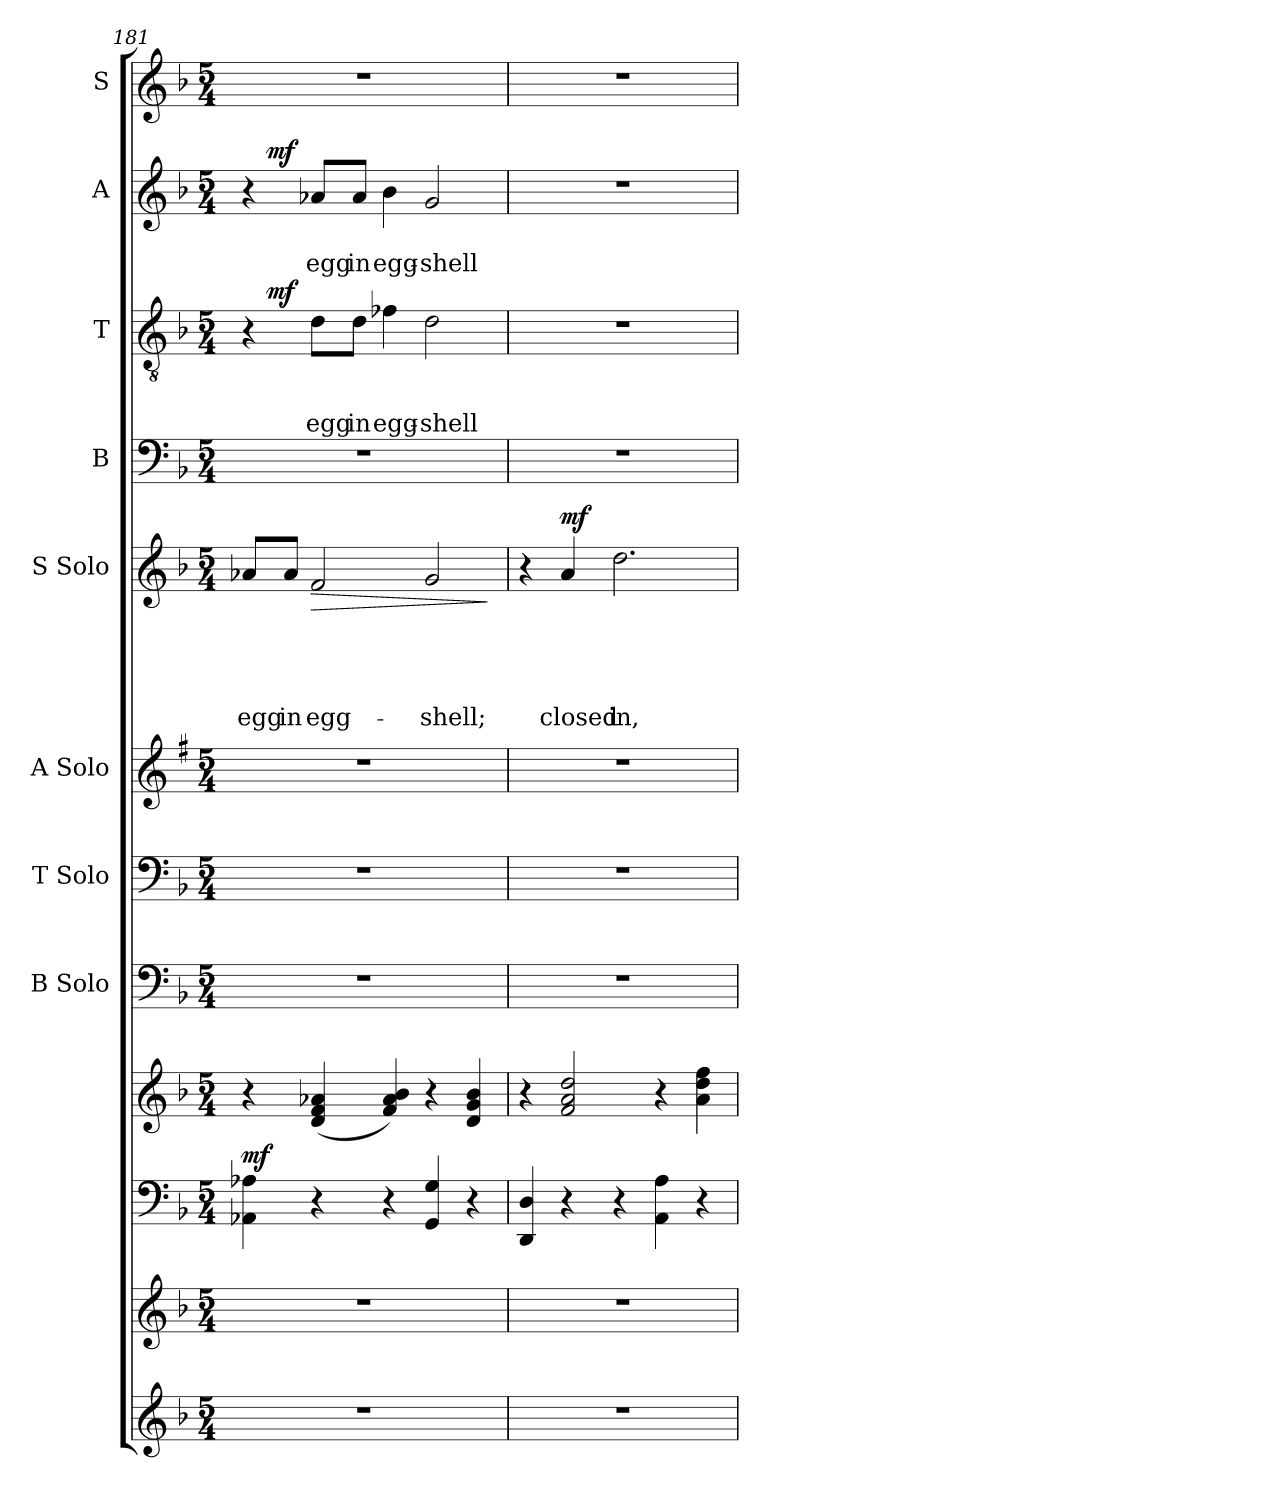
**kern	**kern	**kern	**dynam	**kern	**kern	**kern	**kern	**kern	**text	**text	**text	**text	**text	**dynam	**kern	**kern	**text	**text	**text	**dynam	**kern	**text	**text	**dynam	**kern
*part12	*part11	*part10	*part10	*part9	*part8	*part7	*part6	*part5	*part5	*part5	*part5	*part5	*part5	*part5	*part4	*part3	*part3	*part3	*part3	*part3	*part2	*part2	*part2	*part2	*part1
*staff12	*staff11	*staff10	*staff10	*staff9	*staff8	*staff7	*staff6	*staff5	*staff5	*staff5	*staff5	*staff5	*staff5	*staff5	*staff4	*staff3	*staff3	*staff3	*staff3	*staff3	*staff2	*staff2	*staff2	*staff2	*staff1
*	*	*	*	*	*I"B Solo	*I"T Solo	*I"A Solo	*I"S Solo	*	*	*	*	*	*	*I"B	*I"T	*	*	*	*	*I"A	*	*	*	*I"S
*clefG2	*clefG2	*clefF4	*	*clefG2	*clefF4	*clefF4	*clefG2	*clefG2	*	*	*	*	*	*	*clefF4	*clefGv2	*	*	*	*	*clefG2	*	*	*	*clefG2
*k[b-]	*k[b-]	*k[b-]	*	*k[b-]	*k[b-]	*k[b-]	*k[f#]	*k[b-]	*	*	*	*	*	*	*k[b-]	*k[b-]	*	*	*	*	*k[b-]	*	*	*	*k[b-]
*F:	*F:	*F:	*	*F:	*F:	*F:	*G:	*F:	*	*	*	*	*	*	*F:	*F:	*	*	*	*	*F:	*	*	*	*F:
*M5/4	*M5/4	*M5/4	*	*M5/4	*M5/4	*M5/4	*M5/4	*M5/4	*	*	*	*	*	*	*M5/4	*M5/4	*	*	*	*	*M5/4	*	*	*	*M5/4
=181	=181	=181	=181	=181	=181	=181	=181	=181	=181	=181	=181	=181	=181	=181	=181	=181	=181	=181	=181	=181	=181	=181	=181	=181	=181
!	!	!	!LO:DY:a	!	!	!	!	!	!	!	!	!	!LO:LY:b	!	!LO:N:vis=1	!	!	!	!	!	!	!	!	!	!LO:N:vis=1
*	*	*	*	*	*	*	*	*	*	*	*	*	*	*	*	*^	*	*	*	*	*^	*	*	*	*
4%5r	4%5r	4AA-X\ 4A-X\	mf	4r	4%5r	4%5r	4%5r	8a-X/L	.	.	.	.	egg	.	4%5r	4r	12ryy	.	.	.	.	4r	12ryy	.	.	.	4%5r
!	!	!	!	!	!	!	!	!	!	!	!	!	!	!	!	!	!	!	!	!	!LO:DY:a	!	!	!	!	!LO:DY:a	!
.	.	.	.	.	.	.	.	.	.	.	.	.	.	.	.	.	3%2ryy	.	.	.	mf	.	3%2ryy	.	.	mf	.
!	!	!	!	!	!	!	!	!	!	!	!	!	!LO:LY:b	!	!	!	!	!	!	!	!	!	!	!	!	!	!
.	.	.	.	.	.	.	.	8a-/J	.	.	.	.	in	.	.	.	.	.	.	.	.	.	.	.	.	.	.
!	!	!	!	!	!	!	!	!	!	!	!	!	!LO:LY:b	!LO:HP:b	!	!	!	!	!	!LO:LY:b	!	!	!	!	!LO:LY:b	!	!
.	.	4r	.	(<4d/ 4f/ 4a-X/	.	.	.	2f/	.	.	.	.	egg-	>	.	8d\L	.	.	.	egg	.	8a-X/L	.	.	egg	.	.
!	!	!	!	!	!	!	!	!	!	!	!	!	!	!	!	!	!	!	!	!LO:LY:b	!	!	!	!	!LO:LY:b	!	!
.	.	.	.	.	.	.	.	.	.	.	.	.	.	.	.	8d\J	.	.	.	in	.	8a-/J	.	.	in	.	.
!	!	!	!	!	!	!	!	!	!	!	!	!	!	!	!	!	!	!	!	!LO:LY:b	!	!	!	!	!LO:LY:b	!	!
.	.	4r	.	4f/ 4a-/ 4b-/)	.	.	.	.	.	.	.	.	.	.	.	4f-X\	.	.	.	egg-	.	4b-\	.	.	egg-	.	.
!	!	!	!	!	!	!	!	!	!	!	!	!	!LO:LY:b	!	!	!	!	!	!	!LO:LY:b	!	!	!	!	!LO:LY:b	!	!
.	.	4GG/ 4G/	.	4r	.	.	.	2g/	.	.	.	.	-shell;	.	.	2d\	6.ryy	.	.	-shell	.	2g/	6.ryy	.	-shell	.	.
.	.	4r	.	4d/ 4g/ 4b-/	.	.	.	.	.	.	.	.	.	.	.	.	4ryy	.	.	.	.	.	4ryy	.	.	.	.
.	.	.	.	.	.	.	.	.	.	.	.	.	.	]	.	.	.	.	.	.	.	.	.	.	.	.	.
=182	=182	=182	=182	=182	=182	=182	=182	=182	=182	=182	=182	=182	=182	=182	=182	=182	=182	=182	=182	=182	=182	=182	=182	=182	=182	=182	=182
!	!	!	!	!	!	!	!	!	!	!	!	!	!	!	!LO:N:vis=1	!LO:N:vis=1	!	!	!	!	!	!LO:N:vis=1	!	!	!	!	!LO:N:vis=1
*	*	*	*	*	*	*	*	*	*	*	*	*	*	*	*	*v	*v	*	*	*	*	*	*	*	*	*	*
*	*	*	*	*	*	*	*	*	*	*	*	*	*	*	*	*	*	*	*	*	*v	*v	*	*	*	*
4%5r	4%5r	4DD/ 4D/	.	4r	4%5r	4%5r	4%5r	4r	.	.	.	.	.	.	4%5r	4%5r	.	.	.	.	4%5r	.	.	.	4%5r
!	!	!	!	!	!	!	!	!	!	!	!	!	!LO:LY:b	!LO:DY:a	!	!	!	!	!	!	!	!	!	!	!
.	.	4r	.	2f/ 2a/ 2dd/	.	.	.	4a/	.	.	.	.	closed	mf	.	.	.	.	.	.	.	.	.	.	.
!	!	!	!	!	!	!	!	!	!	!	!	!	!LO:LY:b	!	!	!	!	!	!	!	!	!	!	!	!
.	.	4r	.	.	.	.	.	2.dd\	.	.	.	.	in,	.	.	.	.	.	.	.	.	.	.	.	.
.	.	4AA\ 4A\	.	4r	.	.	.	.	.	.	.	.	.	.	.	.	.	.	.	.	.	.	.	.	.
.	.	4r	.	4a\ 4dd\ 4ff\	.	.	.	.	.	.	.	.	.	.	.	.	.	.	.	.	.	.	.	.	.
=	=	=	=	=	=	=	=	=	=	=	=	=	=	=	=	=	=	=	=	=	=	=	=	=	=
*-	*-	*-	*-	*-	*-	*-	*-	*-	*-	*-	*-	*-	*-	*-	*-	*-	*-	*-	*-	*-	*-	*-	*-	*-	*-
